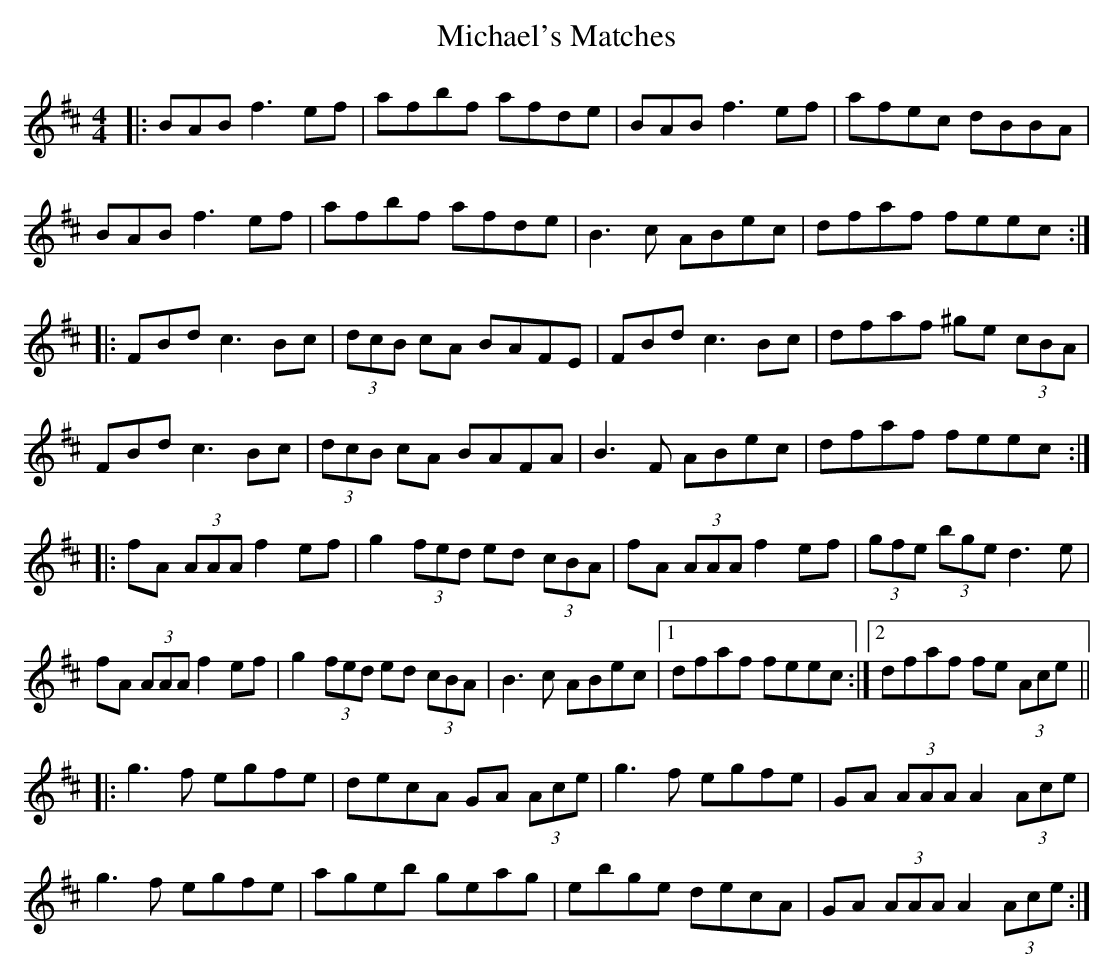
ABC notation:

X:1
T: Michael's Matches
M: 4/4
L: 1/8
K: Bmin
|:BABf3 ef|afbf afde|BABf3 ef|afec dBBA|
BABf3 ef|afbf afde|B3c ABec|dfaf feec:|
|:FBdc3 Bc| (3dcB cA BAFE|FBdc3 Bc|dfaf ^ge (3cBA|
FBdc3 Bc| (3dcB cA BAFA|B3F ABec|dfaf feec:|
|:fA (3AAA f2ef|g2 (3fed ed (3cBA|fA (3AAA f2ef| (3gfe (3bge d3e|
fA (3AAA f2ef|g2 (3fed ed (3cBA|B3c ABec|1 dfaf feec:|2 dfaf fe (3Ace||
|:g3f egfe|decA GA (3Ace|g3f egfe|GA (3AAA A2 (3Ace|
g3f egfe|ageb geag|ebge decA|GA (3AAA A2 (3Ace:|

Details ABC Sheetmusic Comments
 Details ABC Sheetmusic Comments
woah

Home
Tunes
Recordings
Sessions
Events
Discussions
Links
Members
Shop
Username:

Password:

 remember me



Not a member yet? Sign up!

forgotten your password?

Frequently Asked Questions

           cancel

Enter your email address to have your password sent to you.

Email:
